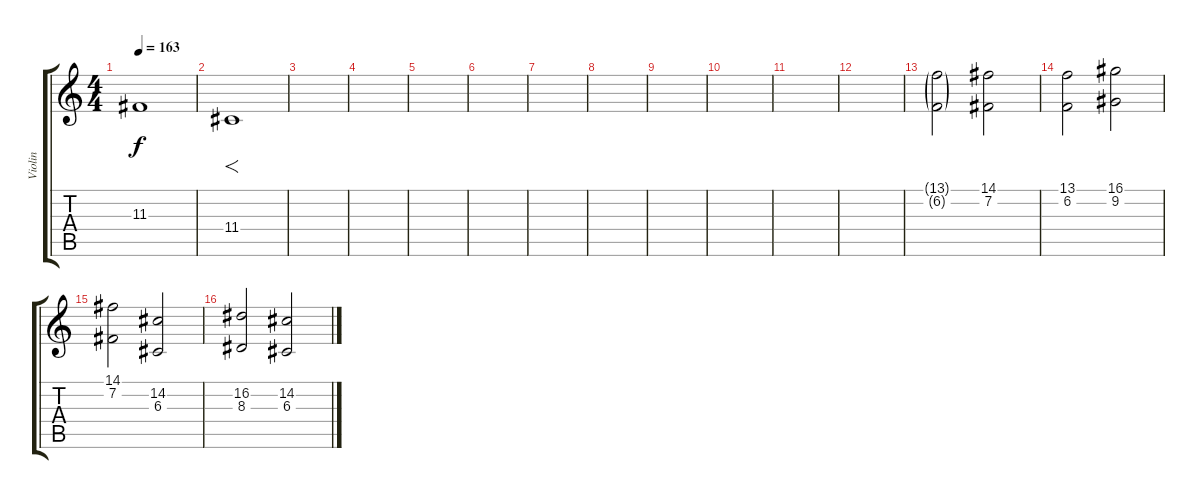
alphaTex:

\track ("Violin" "Violin") {instrument violin}
\staff {score tabs}
\tuning (E4 B3 G3 D3 A2 E2) {hide}
\ts (4 4)
\tempo 163
\clef g2
\ks c
11.3.1{dy f} |
11.4.1{f} |
|
|
|
|
|
|
|
|
|
|
(13.1{g} 6.2{g}).2 (14.1 7.2).2 |
(13.1 6.2).2 (16.1 9.2).2 |
(14.1 7.2).2 (14.2 6.3).2 |
(16.2 8.3).2 (14.2 6.3).2
